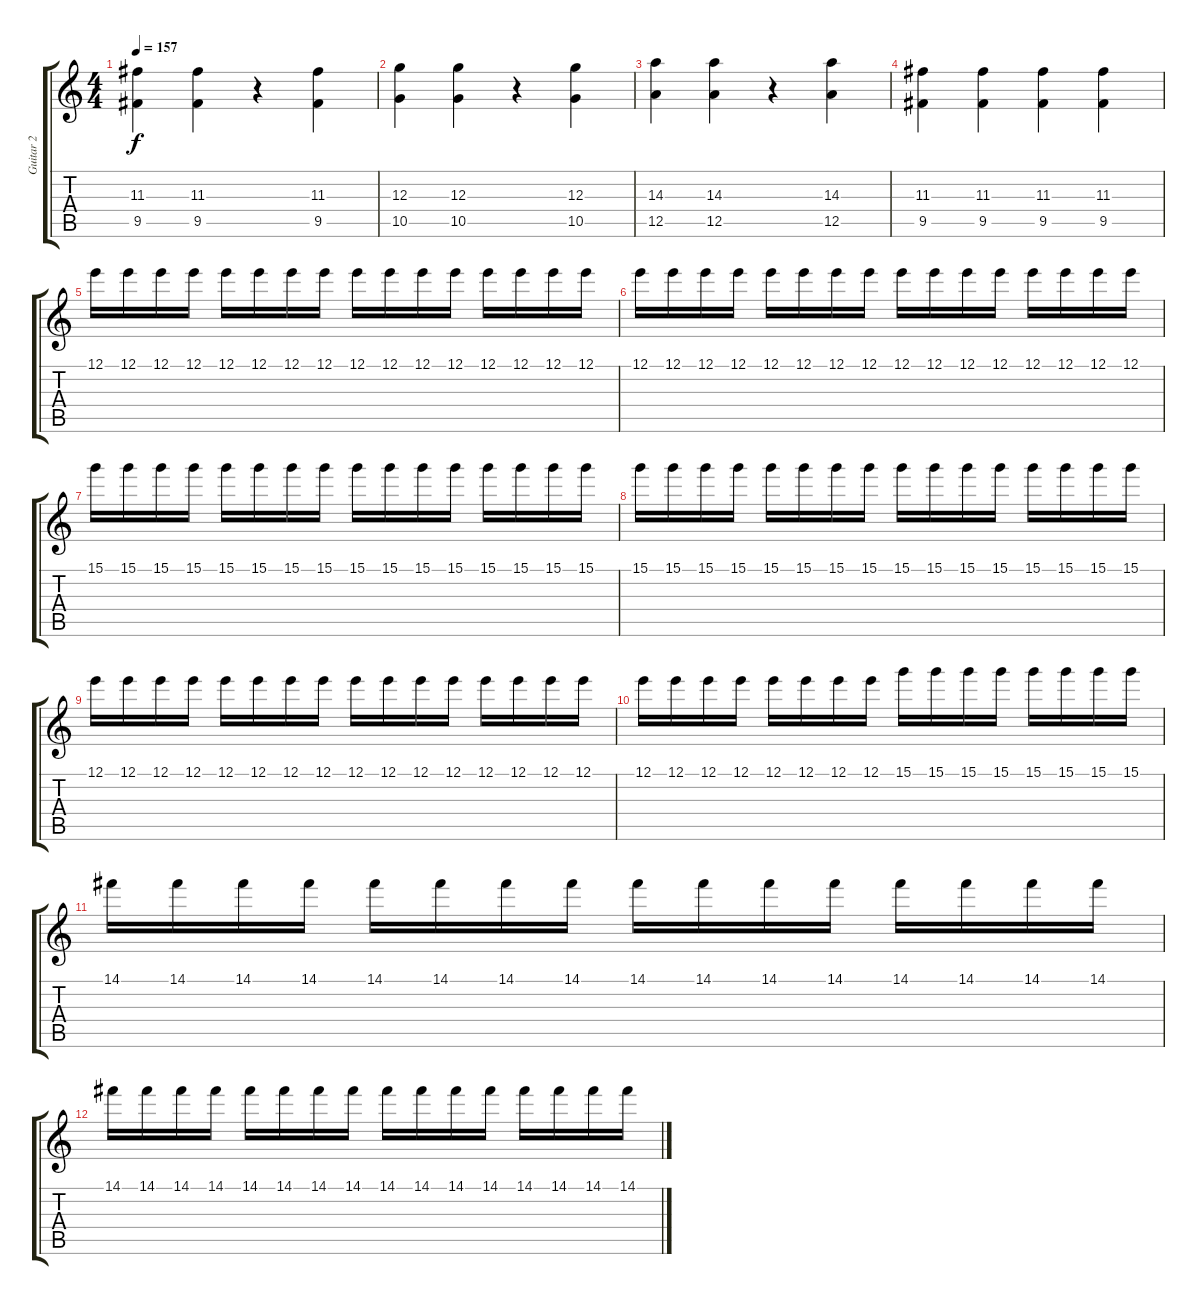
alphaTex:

\track ("Guitar 2" "Guitar 2") {instrument overdrivenguitar}
\staff {score tabs}
\tuning (E4 B3 G3 D3 A2 E2) {hide}
\ts (4 4)
\tempo 157
\clef g2
\ks c
(11.3 9.5).4{dy f} (11.3 9.5).4 r.4 (11.3 9.5).4 |
(12.3 10.5).4 (12.3 10.5).4 r.4 (12.3 10.5).4 |
(14.3 12.5).4 (14.3 12.5).4 r.4 (14.3 12.5).4 |
(11.3 9.5).4 (11.3 9.5).4 (11.3 9.5).4 (11.3 9.5).4 |
12.1.16{volume 6 instrument pad4choir} 12.1.16 12.1.16 12.1.16 12.1.16{volume 11} 12.1.16 12.1.16 12.1.16 12.1.16 12.1.16 12.1.16 12.1.16 12.1.16 12.1.16 12.1.16 12.1.16 |
12.1.16 12.1.16 12.1.16 12.1.16 12.1.16{volume 6} 12.1.16 12.1.16 12.1.16 12.1.16 12.1.16 12.1.16 12.1.16 12.1.16 12.1.16 12.1.16 12.1.16 |
15.1.16{volume 6} 15.1.16 15.1.16 15.1.16 15.1.16{volume 11} 15.1.16 15.1.16 15.1.16 15.1.16 15.1.16 15.1.16 15.1.16 15.1.16 15.1.16 15.1.16 15.1.16 |
15.1.16 15.1.16 15.1.16 15.1.16 15.1.16{volume 6} 15.1.16 15.1.16 15.1.16 15.1.16 15.1.16 15.1.16 15.1.16 15.1.16 15.1.16 15.1.16 15.1.16 |
12.1.16{volume 6 instrument pad4choir} 12.1.16 12.1.16 12.1.16 12.1.16{volume 11} 12.1.16 12.1.16 12.1.16 12.1.16 12.1.16 12.1.16 12.1.16 12.1.16 12.1.16 12.1.16 12.1.16 |
12.1.16 12.1.16 12.1.16 12.1.16 12.1.16{volume 9} 12.1.16 12.1.16 12.1.16 15.1.16{volume 11} 15.1.16 15.1.16 15.1.16 15.1.16 15.1.16 15.1.16 15.1.16 |
14.1.16{volume 6} 14.1.16 14.1.16 14.1.16 14.1.16{volume 11} 14.1.16 14.1.16 14.1.16 14.1.16 14.1.16 14.1.16 14.1.16 14.1.16 14.1.16 14.1.16 14.1.16 |
14.1.16{volume 3} 14.1.16 14.1.16 14.1.16 14.1.16 14.1.16 14.1.16 14.1.16 14.1.16 14.1.16 14.1.16 14.1.16 14.1.16 14.1.16 14.1.16 14.1.16
